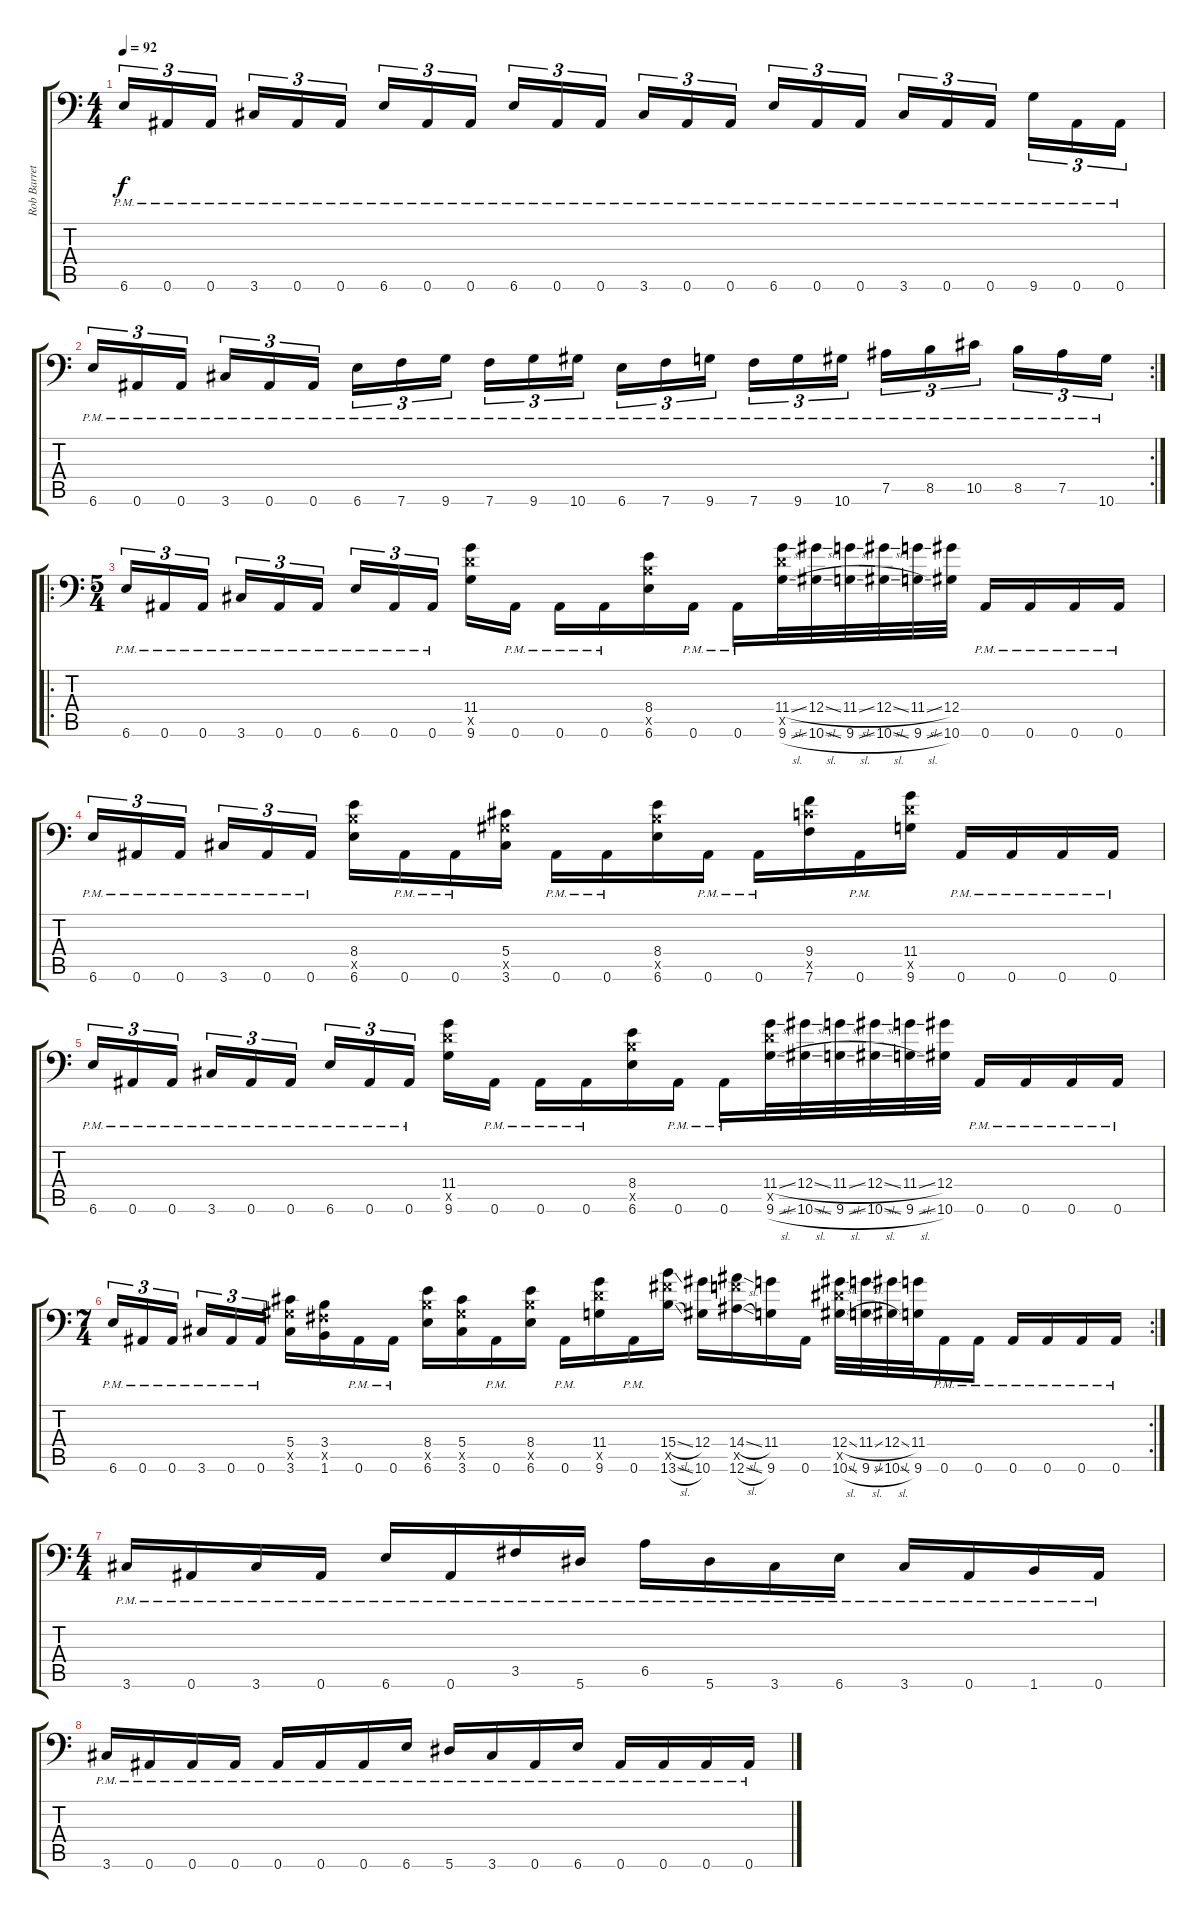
\track ("Rob Barrett (Rhythm)" "Rob Barret") {instrument distortionguitar}
\staff {score tabs}
\tuning (Bb3 F3 Db3 Ab2 Eb2 Bb1) {hide}
\ts (4 4)
\tempo 92
\clef f4
\ks c
6.6{pm}.16{tu (3 2) dy f} 0.6{pm}.16{tu (3 2)} 0.6{pm}.16{tu (3 2) beam splitsecondary} 3.6{pm}.16{tu (3 2)} 0.6{pm}.16{tu (3 2)} 0.6{pm}.16{tu (3 2)} 6.6{pm}.16{tu (3 2)} 0.6{pm}.16{tu (3 2)} 0.6{pm}.16{tu (3 2) beam splitsecondary} 6.6{pm}.16{tu (3 2)} 0.6{pm}.16{tu (3 2)} 0.6{pm}.16{tu (3 2)} 3.6{pm}.16{tu (3 2)} 0.6{pm}.16{tu (3 2)} 0.6{pm}.16{tu (3 2) beam splitsecondary} 6.6{pm}.16{tu (3 2)} 0.6{pm}.16{tu (3 2)} 0.6{pm}.16{tu (3 2)} 3.6{pm}.16{tu (3 2)} 0.6{pm}.16{tu (3 2)} 0.6{pm}.16{tu (3 2) beam splitsecondary} 9.6{pm}.16{tu (3 2)} 0.6{pm}.16{tu (3 2)} 0.6{pm}.16{tu (3 2)} |
\rc 2
6.6{pm}.16{tu (3 2)} 0.6{pm}.16{tu (3 2)} 0.6{pm}.16{tu (3 2) beam splitsecondary} 3.6{pm}.16{tu (3 2)} 0.6{pm}.16{tu (3 2)} 0.6{pm}.16{tu (3 2)} 6.6{pm}.16{tu (3 2)} 7.6{pm}.16{tu (3 2)} 9.6{pm}.16{tu (3 2) beam splitsecondary} 7.6{pm}.16{tu (3 2)} 9.6{pm}.16{tu (3 2)} 10.6{pm}.16{tu (3 2)} 6.6{pm}.16{tu (3 2)} 7.6{pm}.16{tu (3 2)} 9.6{pm}.16{tu (3 2) beam splitsecondary} 7.6{pm}.16{tu (3 2)} 9.6{pm}.16{tu (3 2)} 10.6{pm}.16{tu (3 2)} 7.5{pm}.16{tu (3 2)} 8.5{pm}.16{tu (3 2)} 10.5{pm}.16{tu (3 2) beam splitsecondary} 8.5{pm}.16{tu (3 2)} 7.5{pm}.16{tu (3 2)} 10.6{pm}.16{tu (3 2)} |
\ro
\ts (5 4)
6.6{pm}.16{tu (3 2)} 0.6{pm}.16{tu (3 2)} 0.6{pm}.16{tu (3 2) beam splitsecondary} 3.6{pm}.16{tu (3 2)} 0.6{pm}.16{tu (3 2)} 0.6{pm}.16{tu (3 2)} 6.6{pm}.16{tu (3 2)} 0.6{pm}.16{tu (3 2)} 0.6{pm}.16{tu (3 2) beam splitsecondary} (11.4 11.5{x} 9.6).16 0.6{pm}.16 0.6{pm}.16 0.6{pm}.16 (8.4 8.5{x} 6.6).16 0.6{pm}.16 0.6{pm}.16 (11.4{sl} 11.5{x} 9.6{sl}).32 (12.4{sl} 10.6{sl}).32 (11.4{sl} 9.6{sl}).32 (12.4{sl} 10.6{sl}).32 (11.4{sl} 9.6{sl}).32 (12.4 10.6).32 0.6{pm}.16 0.6{pm}.16 0.6{pm}.16 0.6{pm}.16 |
6.6{pm}.16{tu (3 2)} 0.6{pm}.16{tu (3 2)} 0.6{pm}.16{tu (3 2) beam splitsecondary} 3.6{pm}.16{tu (3 2)} 0.6{pm}.16{tu (3 2)} 0.6{pm}.16{tu (3 2)} (8.4 8.5{x} 6.6).16 0.6{pm}.16 0.6{pm}.16 (5.4 5.5{x} 3.6).16 0.6{pm}.16 0.6{pm}.16 (8.4 8.5{x} 6.6).16 0.6{pm}.16 0.6{pm}.16 (9.4 9.5{x} 7.6).16 0.6{pm}.16 (11.4 11.5{x} 9.6).16 0.6{pm}.16 0.6{pm}.16 0.6{pm}.16 0.6{pm}.16 |
6.6{pm}.16{tu (3 2)} 0.6{pm}.16{tu (3 2)} 0.6{pm}.16{tu (3 2) beam splitsecondary} 3.6{pm}.16{tu (3 2)} 0.6{pm}.16{tu (3 2)} 0.6{pm}.16{tu (3 2)} 6.6{pm}.16{tu (3 2)} 0.6{pm}.16{tu (3 2)} 0.6{pm}.16{tu (3 2) beam splitsecondary} (11.4 11.5{x} 9.6).16 0.6{pm}.16 0.6{pm}.16 0.6{pm}.16 (8.4 8.5{x} 6.6).16 0.6{pm}.16 0.6{pm}.16 (11.4{sl} 11.5{x} 9.6{sl}).32 (12.4{sl} 10.6{sl}).32 (11.4{sl} 9.6{sl}).32 (12.4{sl} 10.6{sl}).32 (11.4{sl} 9.6{sl}).32 (12.4 10.6).32 0.6{pm}.16 0.6{pm}.16 0.6{pm}.16 0.6{pm}.16 |
\rc 2
\ts (7 4)
6.6{pm}.16{tu (3 2)} 0.6{pm}.16{tu (3 2)} 0.6{pm}.16{tu (3 2) beam splitsecondary} 3.6{pm}.16{tu (3 2)} 0.6{pm}.16{tu (3 2)} 0.6{pm}.16{tu (3 2)} (5.4 5.5{x} 3.6).16 (3.4 3.5{x} 1.6).16 0.6{pm}.16 0.6{pm}.16 (8.4 8.5{x} 6.6).16 (5.4 5.5{x} 3.6).16 0.6{pm}.16 (8.4 8.5{x} 6.6).16 0.6{pm}.16 (11.4 11.5{x} 9.6).16 0.6{pm}.16 (15.4{sl} 15.5{x} 13.6{sl}).16 (12.4 10.6).16 (14.4{sl} 14.5{x} 12.6{sl}).16 (11.4 9.6).16 0.6.16 (12.4{sl} 12.5{x} 10.6{sl}).32 (11.4{sl} 9.6{sl}).32 (12.4{sl} 10.6{sl}).32 (11.4 9.6).32 0.6{pm}.16 0.6{pm}.16 0.6{pm}.16 0.6{pm}.16 0.6{pm}.16 0.6{pm}.16 |
\ts (4 4)
3.6{pm}.16 0.6{pm}.16 3.6{pm}.16 0.6{pm}.16 6.6{pm}.16 0.6{pm}.16 3.5{pm}.16 5.6{pm}.16 6.5{pm}.16 5.6{pm}.16 3.6{pm}.16 6.6{pm}.16 3.6{pm}.16 0.6{pm}.16 1.6{pm}.16 0.6{pm}.16 |
3.6{pm}.16 0.6{pm}.16 0.6{pm}.16 0.6{pm}.16 0.6{pm}.16 0.6{pm}.16 0.6{pm}.16 6.6{pm}.16 5.6{pm}.16 3.6{pm}.16 0.6{pm}.16 6.6{pm}.16 0.6{pm}.16 0.6{pm}.16 0.6{pm}.16 0.6{pm}.16
